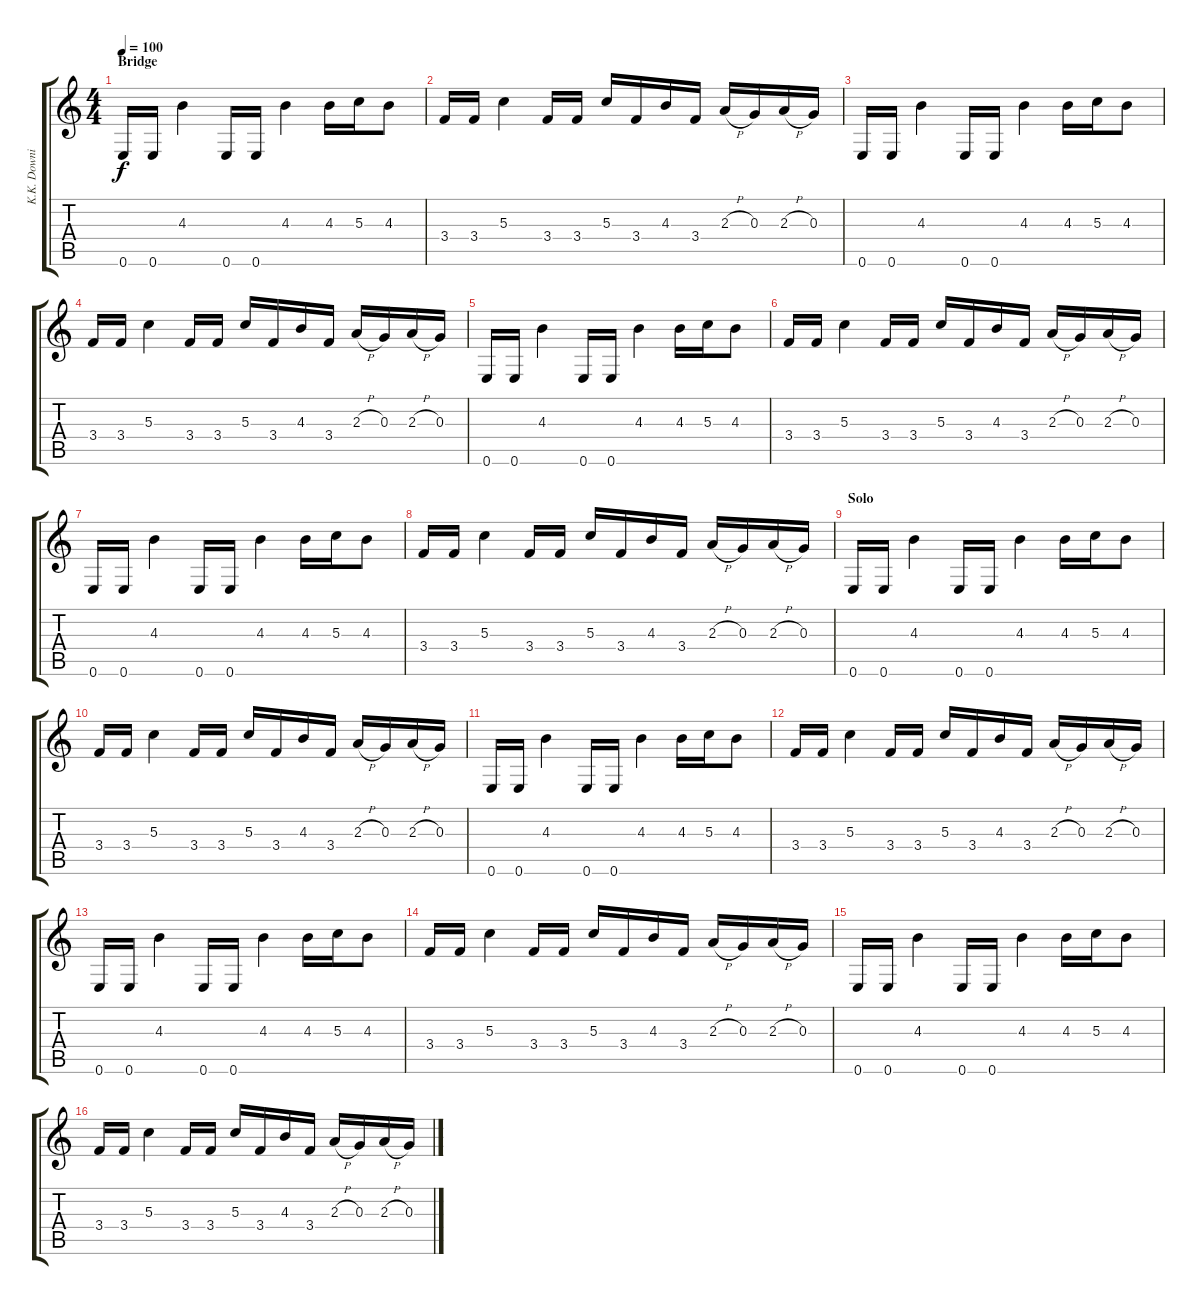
\track ("K.K. Downing" "K.K. Downi") {instrument distortionguitar}
\staff {score tabs}
\tuning (E4 B3 G3 D3 A2 E2) {hide}
\ts (4 4)
\section ("" "Bridge")
\tempo 100
\clef g2
\ks c
0.6.16{dy f volume 14} 0.6.16 4.3.4 0.6.16 0.6.16 4.3.4 4.3.16 5.3.16 4.3.8 |
3.4.16 3.4.16 5.3.4 3.4.16 3.4.16 5.3.16 3.4.16 4.3.16 3.4.16 2.3{h}.16 0.3.16 2.3{h}.16 0.3.16 |
0.6.16 0.6.16 4.3.4 0.6.16 0.6.16 4.3.4 4.3.16 5.3.16 4.3.8 |
3.4.16 3.4.16 5.3.4 3.4.16 3.4.16 5.3.16 3.4.16 4.3.16 3.4.16 2.3{h}.16 0.3.16 2.3{h}.16 0.3.16 |
0.6.16 0.6.16 4.3.4 0.6.16 0.6.16 4.3.4 4.3.16 5.3.16 4.3.8 |
3.4.16 3.4.16 5.3.4 3.4.16 3.4.16 5.3.16 3.4.16 4.3.16 3.4.16 2.3{h}.16 0.3.16 2.3{h}.16 0.3.16 |
0.6.16 0.6.16 4.3.4 0.6.16 0.6.16 4.3.4 4.3.16 5.3.16 4.3.8 |
3.4.16 3.4.16 5.3.4 3.4.16 3.4.16 5.3.16 3.4.16 4.3.16 3.4.16 2.3{h}.16 0.3.16 2.3{h}.16 0.3.16 |
\section ("" "Solo")
0.6.16 0.6.16 4.3.4 0.6.16 0.6.16 4.3.4 4.3.16 5.3.16 4.3.8 |
3.4.16 3.4.16 5.3.4 3.4.16 3.4.16 5.3.16 3.4.16 4.3.16 3.4.16 2.3{h}.16 0.3.16 2.3{h}.16 0.3.16 |
0.6.16 0.6.16 4.3.4 0.6.16 0.6.16 4.3.4 4.3.16 5.3.16 4.3.8 |
3.4.16 3.4.16 5.3.4 3.4.16 3.4.16 5.3.16 3.4.16 4.3.16 3.4.16 2.3{h}.16 0.3.16 2.3{h}.16 0.3.16 |
0.6.16 0.6.16 4.3.4 0.6.16 0.6.16 4.3.4 4.3.16 5.3.16 4.3.8 |
3.4.16 3.4.16 5.3.4 3.4.16 3.4.16 5.3.16 3.4.16 4.3.16 3.4.16 2.3{h}.16 0.3.16 2.3{h}.16 0.3.16 |
0.6.16 0.6.16 4.3.4 0.6.16 0.6.16 4.3.4 4.3.16 5.3.16 4.3.8 |
3.4.16 3.4.16 5.3.4 3.4.16 3.4.16 5.3.16 3.4.16 4.3.16 3.4.16 2.3{h}.16 0.3.16 2.3{h}.16 0.3.16
